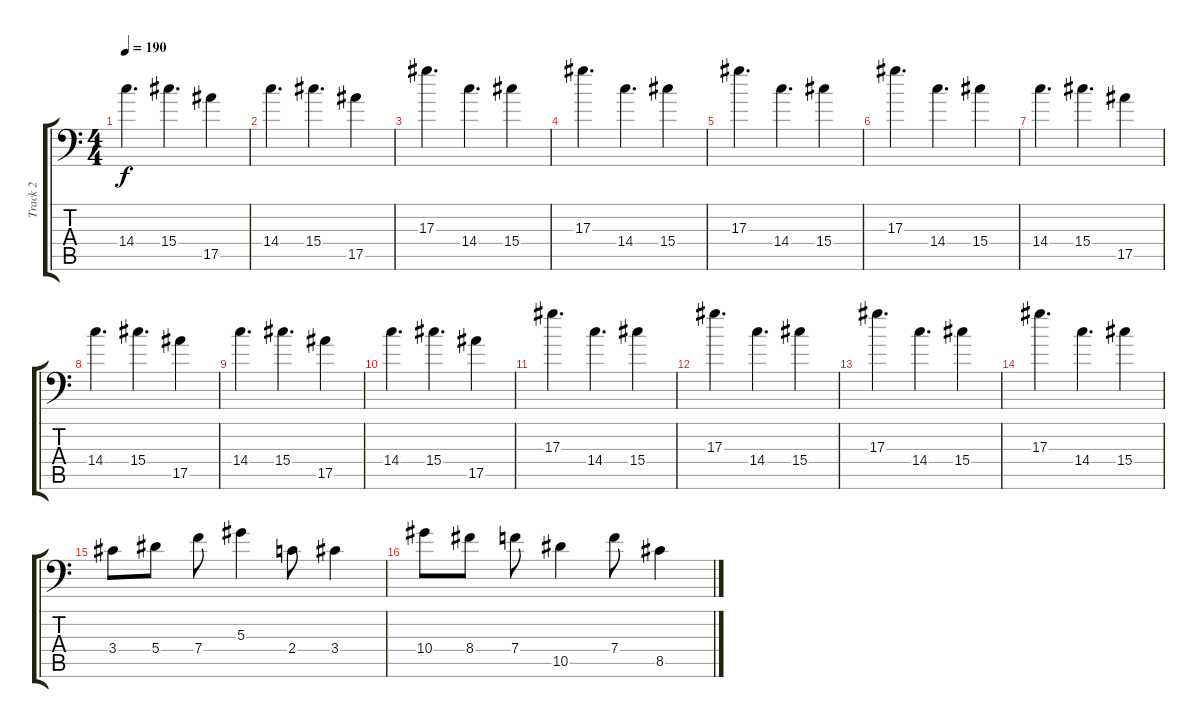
\track ("Track 2" "Track 2") {instrument distortionguitar}
\staff {score tabs}
\tuning (C4 G3 Eb3 Bb2 F2 Bb1) {hide}
\ts (4 4)
\tempo 190
\clef f4
\ks c
14.4.4{d dy f} 15.4.4{d} 17.5.4 |
14.4.4{d} 15.4.4{d} 17.5.4 |
17.3.4{d} 14.4.4{d} 15.4.4 |
17.3.4{d} 14.4.4{d} 15.4.4 |
17.3.4{d} 14.4.4{d} 15.4.4 |
17.3.4{d} 14.4.4{d} 15.4.4 |
14.4.4{d} 15.4.4{d} 17.5.4 |
14.4.4{d} 15.4.4{d} 17.5.4 |
14.4.4{d} 15.4.4{d} 17.5.4 |
14.4.4{d} 15.4.4{d} 17.5.4 |
17.3.4{d} 14.4.4{d} 15.4.4 |
17.3.4{d} 14.4.4{d} 15.4.4 |
17.3.4{d} 14.4.4{d} 15.4.4 |
17.3.4{d} 14.4.4{d} 15.4.4 |
3.4.8 5.4.8 7.4.8 5.3.4 2.4.8 3.4.4 |
10.4.8 8.4.8 7.4.8 10.5.4 7.4.8 8.5.4
